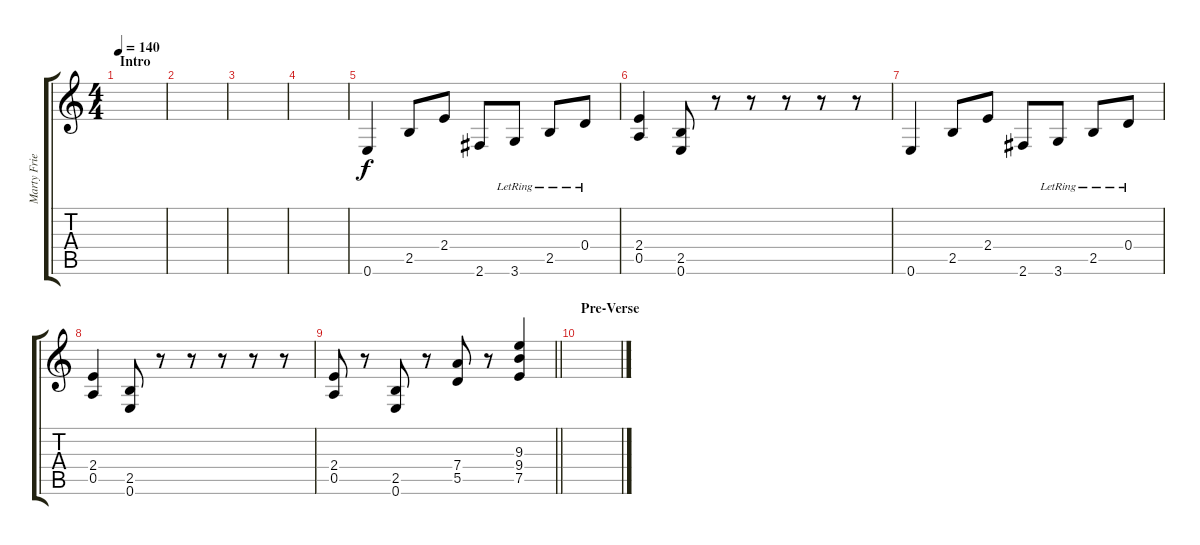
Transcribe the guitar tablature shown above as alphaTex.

\track ("Marty Friedman" "Marty Frie") {instrument distortionguitar}
\staff {score tabs}
\tuning (E4 B3 G3 D3 A2 E2) {hide}
\ts (4 4)
\section ("" "Intro")
\tempo 140
\clef g2
\ks c
|
|
|
|
0.6.4 2.5.8 2.4.8 2.6.8 3.6{lr}.8 2.5{lr}.8 0.4{lr}.8 |
(2.4 0.5).4 (2.5 0.6).8 r.8 r.8 r.8 r.8 r.8 |
0.6.4 2.5.8 2.4.8 2.6.8 3.6{lr}.8 2.5{lr}.8 0.4{lr}.8 |
(2.4 0.5).4 (2.5 0.6).8 r.8 r.8 r.8 r.8 r.8 |
\barLineRight lightlight
(2.4 0.5).8 r.8 (2.5 0.6).8 r.8 (7.4 5.5).8 r.8 (9.3 9.4 7.5).4 |
\section ("" "Pre-Verse")
